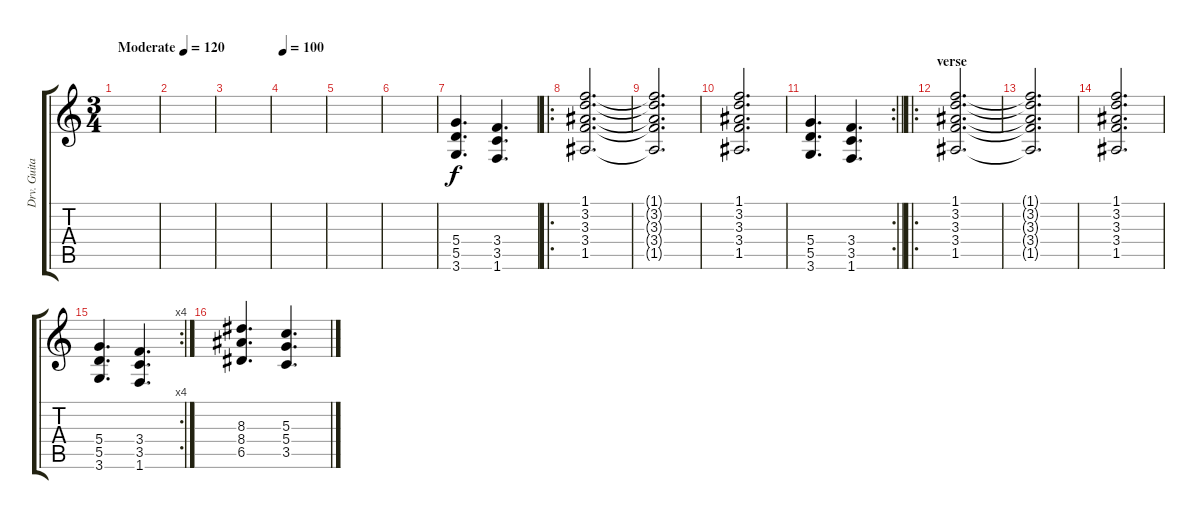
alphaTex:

\track ("Drv. Guitar" "Drv. Guita") {instrument overdrivenguitar}
\staff {score tabs}
\tuning (E4 B3 G3 D3 A2 E2) {hide}
\ts (3 4)
\tempo (120 "Moderate")
\clef g2
\ks c
|
|
|
\tempo 100
|
|
|
(5.4 5.5 3.6).4{d} (3.4 3.5 1.6).4{d} |
\ro
(1.1 3.2 3.3 3.4 1.5).2{d} |
(1.1{t} 3.2{t} 3.3{t} 3.4{t} 1.5{t}).2{d} |
(1.1 3.2 3.3 3.4 1.5).2{d} |
\rc 2
\barLineRight lightlight
(5.4 5.5 3.6).4{d} (3.4 3.5 1.6).4{d} |
\ro
\section ("" "verse")
(1.1 3.2 3.3 3.4 1.5).2{d} |
(1.1{t} 3.2{t} 3.3{t} 3.4{t} 1.5{t}).2{d} |
(1.1 3.2 3.3 3.4 1.5).2{d} |
\rc 4
(5.4 5.5 3.6).4{d} (3.4 3.5 1.6).4{d} |
(8.3 8.4 6.5).4{d} (5.3 5.4 3.5).4{d}
